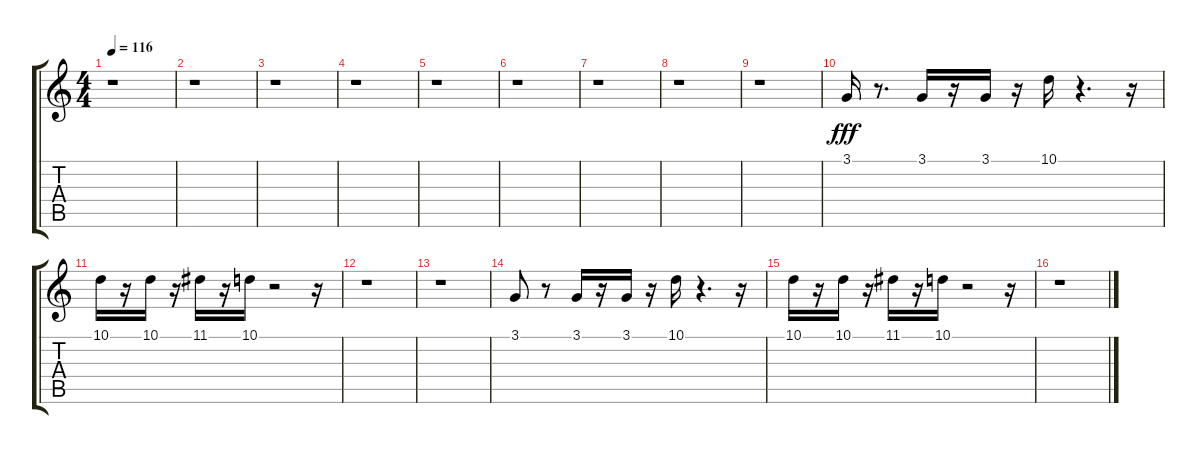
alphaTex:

\track "" {instrument lead1square}
\staff {score tabs}
\tuning (E4 B3 G3 D3 A2 E2) {hide}
\ts (4 4)
\tempo 116
\clef g2
\ks c
r.1{dy fff} |
r.1 |
r.1 |
r.1 |
r.1 |
r.1 |
r.1 |
r.1 |
r.1 |
3.1.16 r.8{d} 3.1.16 r.16 3.1.16 r.16 10.1.16 r.4{d} r.16 |
10.1.16 r.16 10.1.16 r.16 11.1.16 r.16 10.1.16 r.2 r.16 |
r.1 |
r.1 |
3.1.8 r.8 3.1.16 r.16 3.1.16 r.16 10.1.16 r.4{d} r.16 |
10.1.16 r.16 10.1.16 r.16 11.1.16 r.16 10.1.16 r.2 r.16 |
r.1
